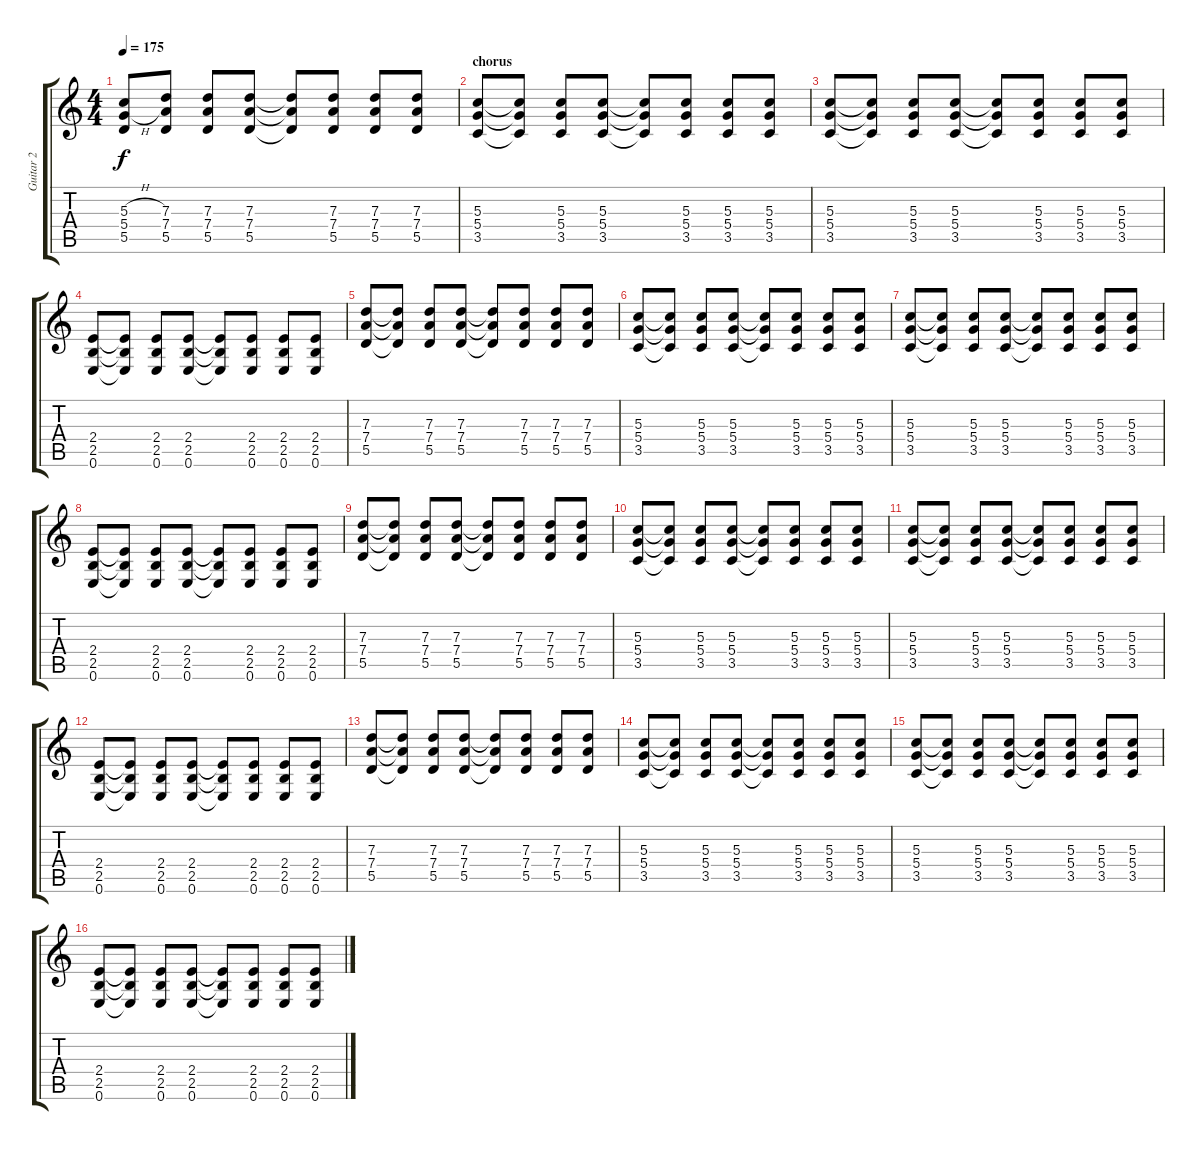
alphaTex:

\track ("Guitar 2" "Guitar 2") {instrument distortionguitar}
\staff {score tabs}
\tuning (E4 B3 G3 D3 A2 E2) {hide}
\ts (4 4)
\tempo 175
\clef g2
\ks c
(5.3{h} 5.4{h} 5.5).8{dy f} (7.3 7.4 5.5).8 (7.3 7.4 5.5).8 (7.3 7.4 5.5).8 (7.3{t} 7.4{t} 5.5{t}).8 (7.3 7.4 5.5).8 (7.3 7.4 5.5).8 (7.3 7.4 5.5).8 |
\section ("" "chorus")
(5.3 5.4 3.5).8 (5.3{t} 5.4{t} 3.5{t}).8 (5.3 5.4 3.5).8 (5.3 5.4 3.5).8 (5.3{t} 5.4{t} 3.5{t}).8 (5.3 5.4 3.5).8 (5.3 5.4 3.5).8 (5.3 5.4 3.5).8 |
(5.3 5.4 3.5).8 (5.3{t} 5.4{t} 3.5{t}).8 (5.3 5.4 3.5).8 (5.3 5.4 3.5).8 (5.3{t} 5.4{t} 3.5{t}).8 (5.3 5.4 3.5).8 (5.3 5.4 3.5).8 (5.3 5.4 3.5).8 |
(2.4 2.5 0.6).8 (2.4{t} 2.5{t} 0.6{t}).8 (2.4 2.5 0.6).8 (2.4 2.5 0.6).8 (2.4{t} 2.5{t} 0.6{t}).8 (2.4 2.5 0.6).8 (2.4 2.5 0.6).8 (2.4 2.5 0.6).8 |
(7.3 7.4 5.5).8 (7.3{t} 7.4{t} 5.5{t}).8 (7.3 7.4 5.5).8 (7.3 7.4 5.5).8 (7.3{t} 7.4{t} 5.5{t}).8 (7.3 7.4 5.5).8 (7.3 7.4 5.5).8 (7.3 7.4 5.5).8 |
(5.3 5.4 3.5).8 (5.3{t} 5.4{t} 3.5{t}).8 (5.3 5.4 3.5).8 (5.3 5.4 3.5).8 (5.3{t} 5.4{t} 3.5{t}).8 (5.3 5.4 3.5).8 (5.3 5.4 3.5).8 (5.3 5.4 3.5).8 |
(5.3 5.4 3.5).8 (5.3{t} 5.4{t} 3.5{t}).8 (5.3 5.4 3.5).8 (5.3 5.4 3.5).8 (5.3{t} 5.4{t} 3.5{t}).8 (5.3 5.4 3.5).8 (5.3 5.4 3.5).8 (5.3 5.4 3.5).8 |
(2.4 2.5 0.6).8 (2.4{t} 2.5{t} 0.6{t}).8 (2.4 2.5 0.6).8 (2.4 2.5 0.6).8 (2.4{t} 2.5{t} 0.6{t}).8 (2.4 2.5 0.6).8 (2.4 2.5 0.6).8 (2.4 2.5 0.6).8 |
(7.3 7.4 5.5).8 (7.3{t} 7.4{t} 5.5{t}).8 (7.3 7.4 5.5).8 (7.3 7.4 5.5).8 (7.3{t} 7.4{t} 5.5{t}).8 (7.3 7.4 5.5).8 (7.3 7.4 5.5).8 (7.3 7.4 5.5).8 |
(5.3 5.4 3.5).8 (5.3{t} 5.4{t} 3.5{t}).8 (5.3 5.4 3.5).8 (5.3 5.4 3.5).8 (5.3{t} 5.4{t} 3.5{t}).8 (5.3 5.4 3.5).8 (5.3 5.4 3.5).8 (5.3 5.4 3.5).8 |
(5.3 5.4 3.5).8 (5.3{t} 5.4{t} 3.5{t}).8 (5.3 5.4 3.5).8 (5.3 5.4 3.5).8 (5.3{t} 5.4{t} 3.5{t}).8 (5.3 5.4 3.5).8 (5.3 5.4 3.5).8 (5.3 5.4 3.5).8 |
(2.4 2.5 0.6).8 (2.4{t} 2.5{t} 0.6{t}).8 (2.4 2.5 0.6).8 (2.4 2.5 0.6).8 (2.4{t} 2.5{t} 0.6{t}).8 (2.4 2.5 0.6).8 (2.4 2.5 0.6).8 (2.4 2.5 0.6).8 |
(7.3 7.4 5.5).8 (7.3{t} 7.4{t} 5.5{t}).8 (7.3 7.4 5.5).8 (7.3 7.4 5.5).8 (7.3{t} 7.4{t} 5.5{t}).8 (7.3 7.4 5.5).8 (7.3 7.4 5.5).8 (7.3 7.4 5.5).8 |
(5.3 5.4 3.5).8 (5.3{t} 5.4{t} 3.5{t}).8 (5.3 5.4 3.5).8 (5.3 5.4 3.5).8 (5.3{t} 5.4{t} 3.5{t}).8 (5.3 5.4 3.5).8 (5.3 5.4 3.5).8 (5.3 5.4 3.5).8 |
(5.3 5.4 3.5).8 (5.3{t} 5.4{t} 3.5{t}).8 (5.3 5.4 3.5).8 (5.3 5.4 3.5).8 (5.3{t} 5.4{t} 3.5{t}).8 (5.3 5.4 3.5).8 (5.3 5.4 3.5).8 (5.3 5.4 3.5).8 |
(2.4 2.5 0.6).8 (2.4{t} 2.5{t} 0.6{t}).8 (2.4 2.5 0.6).8 (2.4 2.5 0.6).8 (2.4{t} 2.5{t} 0.6{t}).8 (2.4 2.5 0.6).8 (2.4 2.5 0.6).8 (2.4 2.5 0.6).8
